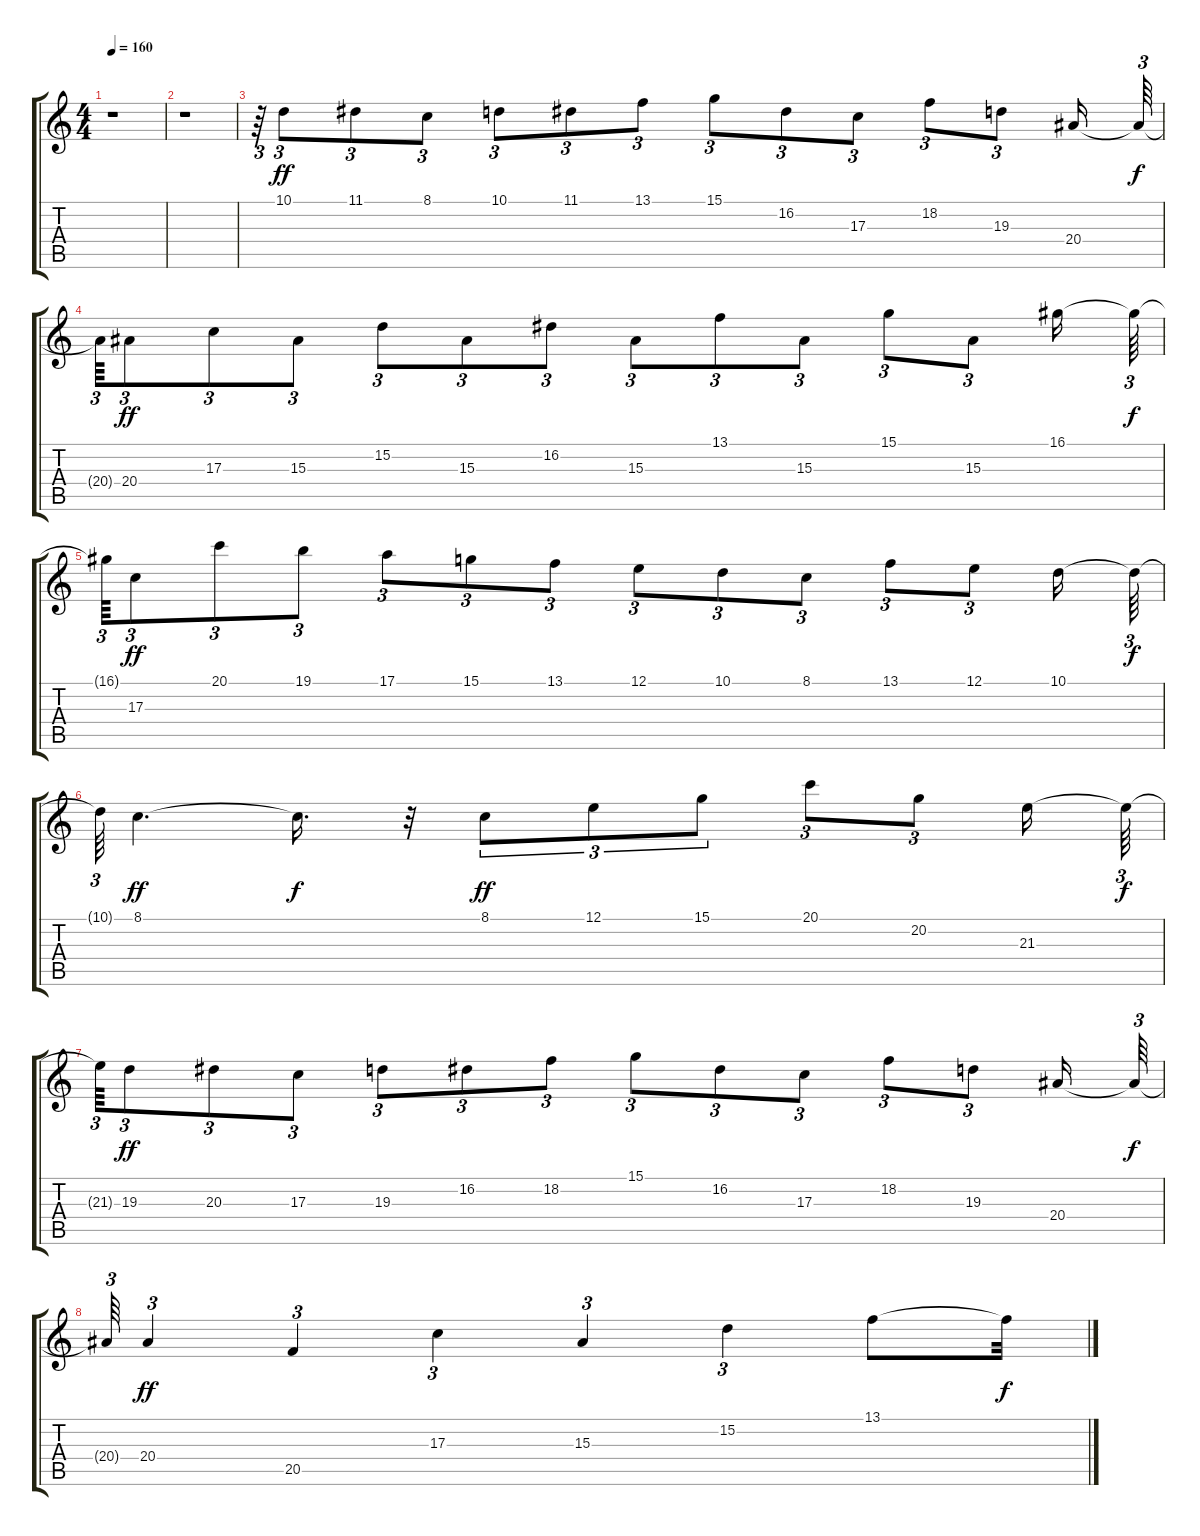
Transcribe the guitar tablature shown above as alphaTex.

\track "" {instrument stringensemble1}
\staff {score tabs}
\tuning (E4 B3 G3 D3 A2 E2) {hide}
\ts (4 4)
\tempo 160
\clef g2
\ks c
r.1{dy ff} |
r.1 |
r.64{tu (3 2)} 10.1.8{tu (3 2) instrument stringensemble1} 11.1.8{tu (3 2)} 8.1.8{tu (3 2)} 10.1.8{tu (3 2)} 11.1.8{tu (3 2)} 13.1.8{tu (3 2)} 15.1.8{tu (3 2)} 16.2.8{tu (3 2)} 17.3.8{tu (3 2)} 18.2.8{tu (3 2)} 19.3.8{tu (3 2)} 20.4.16 20.4{t}.64{tu (3 2) dy f} |
20.4{t}.64{tu (3 2)} 20.4.8{tu (3 2) dy ff} 17.3.8{tu (3 2)} 15.3.8{tu (3 2)} 15.2.8{tu (3 2)} 15.3.8{tu (3 2)} 16.2.8{tu (3 2)} 15.3.8{tu (3 2)} 13.1.8{tu (3 2)} 15.3.8{tu (3 2)} 15.1.8{tu (3 2)} 15.3.8{tu (3 2)} 16.1.16 16.1{t}.64{tu (3 2) dy f} |
16.1{t}.64{tu (3 2)} 17.3.8{tu (3 2) dy ff} 20.1.8{tu (3 2)} 19.1.8{tu (3 2)} 17.1.8{tu (3 2)} 15.1.8{tu (3 2)} 13.1.8{tu (3 2)} 12.1.8{tu (3 2)} 10.1.8{tu (3 2)} 8.1.8{tu (3 2)} 13.1.8{tu (3 2)} 12.1.8{tu (3 2)} 10.1.16 10.1{t}.64{tu (3 2) dy f} |
10.1{t}.64{tu (3 2)} 8.1.4{d dy ff} 8.1{t}.16{d dy f} r.32 8.1.8{tu (3 2) dy ff} 12.1.8{tu (3 2)} 15.1.8{tu (3 2)} 20.1.8{tu (3 2)} 20.2.8{tu (3 2)} 21.3.16 21.3{t}.64{tu (3 2) dy f} |
21.3{t}.64{tu (3 2)} 19.3.8{tu (3 2) dy ff} 20.3.8{tu (3 2)} 17.3.8{tu (3 2)} 19.3.8{tu (3 2)} 16.2.8{tu (3 2)} 18.2.8{tu (3 2)} 15.1.8{tu (3 2)} 16.2.8{tu (3 2)} 17.3.8{tu (3 2)} 18.2.8{tu (3 2)} 19.3.8{tu (3 2)} 20.4.16 20.4{t}.64{tu (3 2) dy f} |
20.4{t}.64{tu (3 2)} 20.4.4{tu (3 2) dy ff} 20.5.4{tu (3 2)} 17.3.4{tu (3 2)} 15.3.4{tu (3 2)} 15.2.4{tu (3 2)} 13.1.8 13.1{t}.32{dy f}
